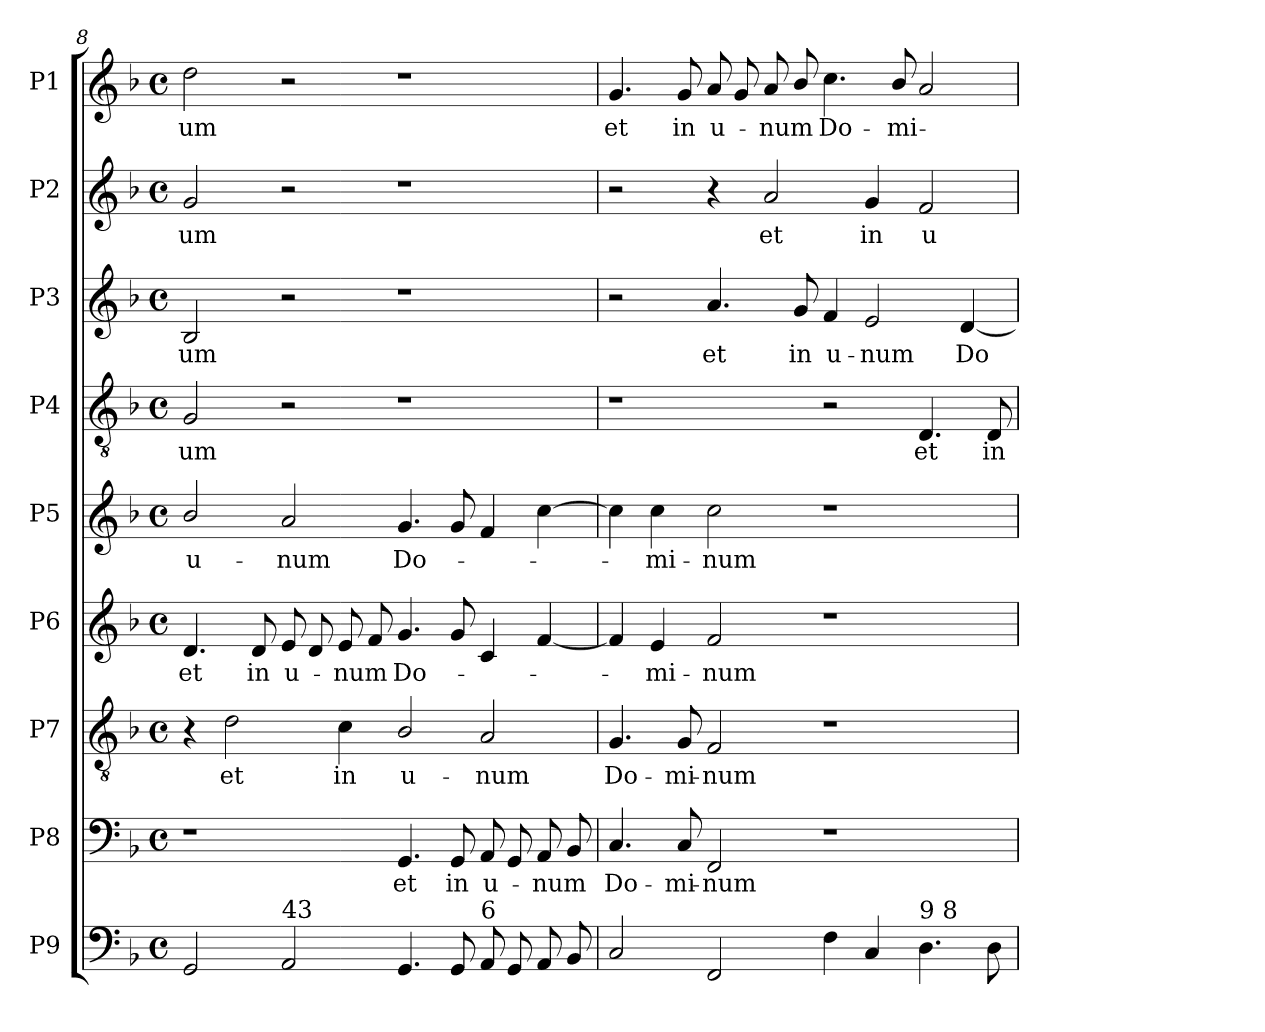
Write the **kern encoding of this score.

**kern	**kern	**text	**kern	**text	**kern	**text	**kern	**text	**kern	**text	**kern	**text	**kern	**text	**kern	**text
*part9	*part8	*part8	*part7	*part7	*part6	*part6	*part5	*part5	*part4	*part4	*part3	*part3	*part2	*part2	*part1	*part1
*staff9	*staff8	*staff8	*staff7	*staff7	*staff6	*staff6	*staff5	*staff5	*staff4	*staff4	*staff3	*staff3	*staff2	*staff2	*staff1	*staff1
*I"P9	*I"P8	*	*I"P7	*	*I"P6	*	*I"P5	*	*I"P4	*	*I"P3	*	*I"P2	*	*I"P1	*
*clefF4	*clefF4	*	*clefGv2	*	*clefG2	*	*clefG2	*	*clefGv2	*	*clefG2	*	*clefG2	*	*clefG2	*
*	*	*	*ITrd7c12	*	*	*	*	*	*ITrd7c12	*	*	*	*	*	*	*
*k[b-]	*k[b-]	*	*k[b-]	*	*k[b-]	*	*k[b-]	*	*k[b-]	*	*k[b-]	*	*k[b-]	*	*k[b-]	*
*F:	*F:	*	*F:	*	*F:	*	*F:	*	*F:	*	*F:	*	*F:	*	*F:	*
*M4/4	*M4/4	*	*M4/4	*	*M4/4	*	*M4/4	*	*M4/4	*	*M4/4	*	*M4/4	*	*M4/4	*
*met(c)	*met(c)	*	*met(c)	*	*met(c)	*	*met(c)	*	*met(c)	*	*met(c)	*	*met(c)	*	*met(c)	*
=8	=8	=8	=8	=8	=8	=8	=8	=8	=8	=8	=8	=8	=8	=8	=8	=8
!	!	!	!	!	!	!LO:LY:b:color=#000000	!	!	!	!	!	!	!	!	!	!
!	!	!	!	!	!	!	!	!LO:LY:b:color=#000000	!	!	!	!	!	!	!	!
!	!	!	!	!	!	!	!	!	!	!LO:LY:b:color=#000000	!	!	!	!	!	!
!	!	!	!	!	!	!	!	!	!	!	!	!LO:LY:b:color=#000000	!	!	!	!
!	!	!	!	!	!	!	!	!	!	!	!	!	!	!LO:LY:b:color=#000000	!	!
!	!	!	!	!	!	!	!	!	!	!	!	!	!	!	!	!LO:LY:b:color=#000000
2GGi/	1r	.	4r	.	4.di/	et	2b-i/	u-	2GGi/	-um	2B-i/	-um	2gi/	-um	2ddi\	-um
!	!	!	!	!LO:LY:b:color=#000000	!	!	!	!	!	!	!	!	!	!	!	!
.	.	.	2Di\	et	.	.	.	.	.	.	.	.	.	.	.	.
!	!	!	!	!	!	!LO:LY:b:color=#000000	!	!	!	!	!	!	!	!	!	!
.	.	.	.	.	8di/	in	.	.	.	.	.	.	.	.	.	.
!	!	!	!	!	!	!LO:LY:b:color=#000000	!	!	!	!	!	!	!	!	!	!
!LO:TX:a:t=43	!	!	!	!	!	!	!	!	!	!	!	!	!	!	!	!
!	!	!	!	!	!	!	!	!LO:LY:b:color=#000000	!	!	!	!	!	!	!	!
2AAi/	.	.	.	.	8ei/	u-	2ai/	-num	2r	.	2r	.	2r	.	2r	.
.	.	.	.	.	8di/	.	.	.	.	.	.	.	.	.	.	.
!	!	!	!	!LO:LY:b:color=#000000	!	!	!	!	!	!	!	!	!	!	!	!
!	!	!	!	!	!	!LO:LY:b:color=#000000	!	!	!	!	!	!	!	!	!	!
.	.	.	4Ci\	in	8ei/	-num	.	.	.	.	.	.	.	.	.	.
.	.	.	.	.	8fi/	.	.	.	.	.	.	.	.	.	.	.
!	!	!LO:LY:b:color=#000000	!	!	!	!	!	!	!	!	!	!	!	!	!	!
!	!	!	!	!LO:LY:b:color=#000000	!	!	!	!	!	!	!	!	!	!	!	!
!	!	!	!	!	!	!LO:LY:b:color=#000000	!	!	!	!	!	!	!	!	!	!
!	!	!	!	!	!	!	!	!LO:LY:b:color=#000000	!	!	!	!	!	!	!	!
4.GGi/	4.GGi/	et	2BB-i/	u-	4.gi/	Do-	4.gi/	Do-	1r	.	1r	.	1r	.	1r	.
!	!	!LO:LY:b:color=#000000	!	!	!	!	!	!	!	!	!	!	!	!	!	!
8GGi/	8GGi/	in	.	.	8gi/	.	8gi/	.	.	.	.	.	.	.	.	.
!	!	!LO:LY:b:color=#000000	!	!	!	!	!	!	!	!	!	!	!	!	!	!
!LO:TX:a:t=6	!	!	!	!	!	!	!	!	!	!	!	!	!	!	!	!
!	!	!	!	!LO:LY:b:color=#000000	!	!	!	!	!	!	!	!	!	!	!	!
8AAi/	8AAi/	u-	2AAi/	-num	4ci/	.	4fi/	.	.	.	.	.	.	.	.	.
8GGi/	8GGi/	.	.	.	.	.	.	.	.	.	.	.	.	.	.	.
!	!	!LO:LY:b:color=#000000	!	!	!	!	!	!	!	!	!	!	!	!	!	!
8AAi/	8AAi/	-num	.	.	[4fi/	.	[4cci\	.	.	.	.	.	.	.	.	.
8BB-i/	8BB-i/	.	.	.	.	.	.	.	.	.	.	.	.	.	.	.
=9	=9	=9	=9	=9	=9	=9	=9	=9	=9	=9	=9	=9	=9	=9	=9	=9
!	!	!LO:LY:b:color=#000000	!	!	!	!	!	!	!	!	!	!	!	!	!	!
!	!	!	!	!LO:LY:b:color=#000000	!	!	!	!	!	!	!	!	!	!	!	!
!	!	!	!	!	!	!	!	!	!	!	!	!	!	!	!	!LO:LY:b:color=#000000
2Ci/	4.Ci/	Do-	4.GGi/	Do-	4fi/]	.	4cci\]	.	1r	.	2r	.	2r	.	4.gi/	et
!	!	!	!	!	!	!LO:LY:b:color=#000000	!	!	!	!	!	!	!	!	!	!
!	!	!	!	!	!	!	!	!LO:LY:b:color=#000000	!	!	!	!	!	!	!	!
.	.	.	.	.	4ei/	-mi-	4cci\	-mi-	.	.	.	.	.	.	.	.
!	!	!LO:LY:b:color=#000000	!	!	!	!	!	!	!	!	!	!	!	!	!	!
!	!	!	!	!LO:LY:b:color=#000000	!	!	!	!	!	!	!	!	!	!	!	!
!	!	!	!	!	!	!	!	!	!	!	!	!	!	!	!	!LO:LY:b:color=#000000
.	8Ci/	-mi-	8GGi/	-mi-	.	.	.	.	.	.	.	.	.	.	8gi/	in
!	!	!LO:LY:b:color=#000000	!	!	!	!	!	!	!	!	!	!	!	!	!	!
!	!	!	!	!LO:LY:b:color=#000000	!	!	!	!	!	!	!	!	!	!	!	!
!	!	!	!	!	!	!LO:LY:b:color=#000000	!	!	!	!	!	!	!	!	!	!
!	!	!	!	!	!	!	!	!LO:LY:b:color=#000000	!	!	!	!	!	!	!	!
!	!	!	!	!	!	!	!	!	!	!	!	!LO:LY:b:color=#000000	!	!	!	!
!	!	!	!	!	!	!	!	!	!	!	!	!	!	!	!	!LO:LY:b:color=#000000
2FFi/	2FFi/	-num	2FFi/	-num	2fi/	-num	2cci\	-num	.	.	4.ai/	et	4r	.	8ai/	u-
.	.	.	.	.	.	.	.	.	.	.	.	.	.	.	8gi/	.
!	!	!	!	!	!	!	!	!	!	!	!	!	!	!LO:LY:b:color=#000000	!	!
!	!	!	!	!	!	!	!	!	!	!	!	!	!	!	!	!LO:LY:b:color=#000000
.	.	.	.	.	.	.	.	.	.	.	.	.	2ai/	et	8ai/	-num
!	!	!	!	!	!	!	!	!	!	!	!	!LO:LY:b:color=#000000	!	!	!	!
.	.	.	.	.	.	.	.	.	.	.	8gi/	in	.	.	8b-i/	.
!	!	!	!	!	!	!	!	!	!	!	!	!LO:LY:b:color=#000000	!	!	!	!
!	!	!	!	!	!	!	!	!	!	!	!	!	!	!	!	!LO:LY:b:color=#000000
4Fi\	1r	.	1r	.	1r	.	1r	.	2r	.	4fi/	u-	.	.	4.cci\	Do-
!	!	!	!	!	!	!	!	!	!	!	!	!LO:LY:b:color=#000000	!	!	!	!
!	!	!	!	!	!	!	!	!	!	!	!	!	!	!LO:LY:b:color=#000000	!	!
4Ci/	.	.	.	.	.	.	.	.	.	.	2ei/	-num	4gi/	in	.	.
!	!	!	!	!	!	!	!	!	!	!	!	!	!	!	!	!LO:LY:b:color=#000000
.	.	.	.	.	.	.	.	.	.	.	.	.	.	.	8b-i/	-mi-
!	!	!	!	!	!	!	!	!	!	!LO:LY:b:color=#000000	!	!	!	!	!	!
!LO:TX:a:t=9         8	!	!	!	!	!	!	!	!	!	!	!	!	!	!	!	!
!	!	!	!	!	!	!	!	!	!	!	!	!	!	!LO:LY:b:color=#000000	!	!
4.Di\	.	.	.	.	.	.	.	.	4.DDi/	et	.	.	2fi/	u-	2ai/	.
!	!	!	!	!	!	!	!	!	!	!	!	!LO:LY:b:color=#000000	!	!	!	!
.	.	.	.	.	.	.	.	.	.	.	[4di/	Do-	.	.	.	.
!	!	!	!	!	!	!	!	!	!	!LO:LY:b:color=#000000	!	!	!	!	!	!
8Di\	.	.	.	.	.	.	.	.	8DDi/	in	.	.	.	.	.	.
=	=	=	=	=	=	=	=	=	=	=	=	=	=	=	=	=
*-	*-	*-	*-	*-	*-	*-	*-	*-	*-	*-	*-	*-	*-	*-	*-	*-
